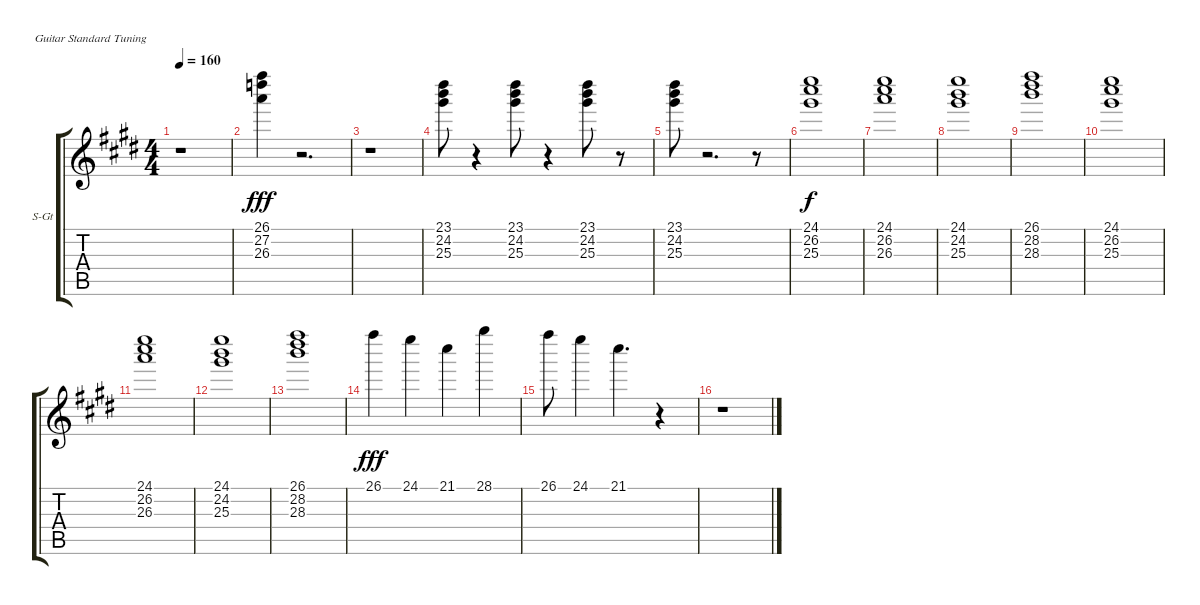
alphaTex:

\bracketExtendMode groupsimilarinstruments
\firstSystemTrackNameOrientation horizontal
\otherSystemsTrackNameOrientation horizontal
\track ("String" "S-Gt") {instrument stringensemble2}
\staff {score tabs}
\tuning (E4 B3 G3 D3 A2 E2)
\displaytranspose 12
\ts (4 4)
\tempo 160
\clef g2
\ks e
r.1{dy fff} |
(26.1 27.2 26.3).4 r.2{d} |
r.1 |
(23.1 24.2 25.3).8 r.4 (23.1 24.2 25.3).8 r.4 (23.1 24.2 25.3).8 r.8 |
(23.1 24.2 25.3).8 r.2{d} r.8 |
(24.1 26.2 25.3).1{dy f} |
(24.1 26.2 26.3).1 |
(24.1 24.2 25.3).1 |
(26.1 28.2 28.3).1 |
(24.1 26.2 25.3).1 |
(24.1 26.2 26.3).1 |
(24.1 24.2 25.3).1 |
(26.1 28.2 28.3).1 |
26.1.4{dy fff} 24.1.4 21.1.4 28.1.4 |
26.1.8 24.1.4 21.1.4{d} r.4 |
r.1
